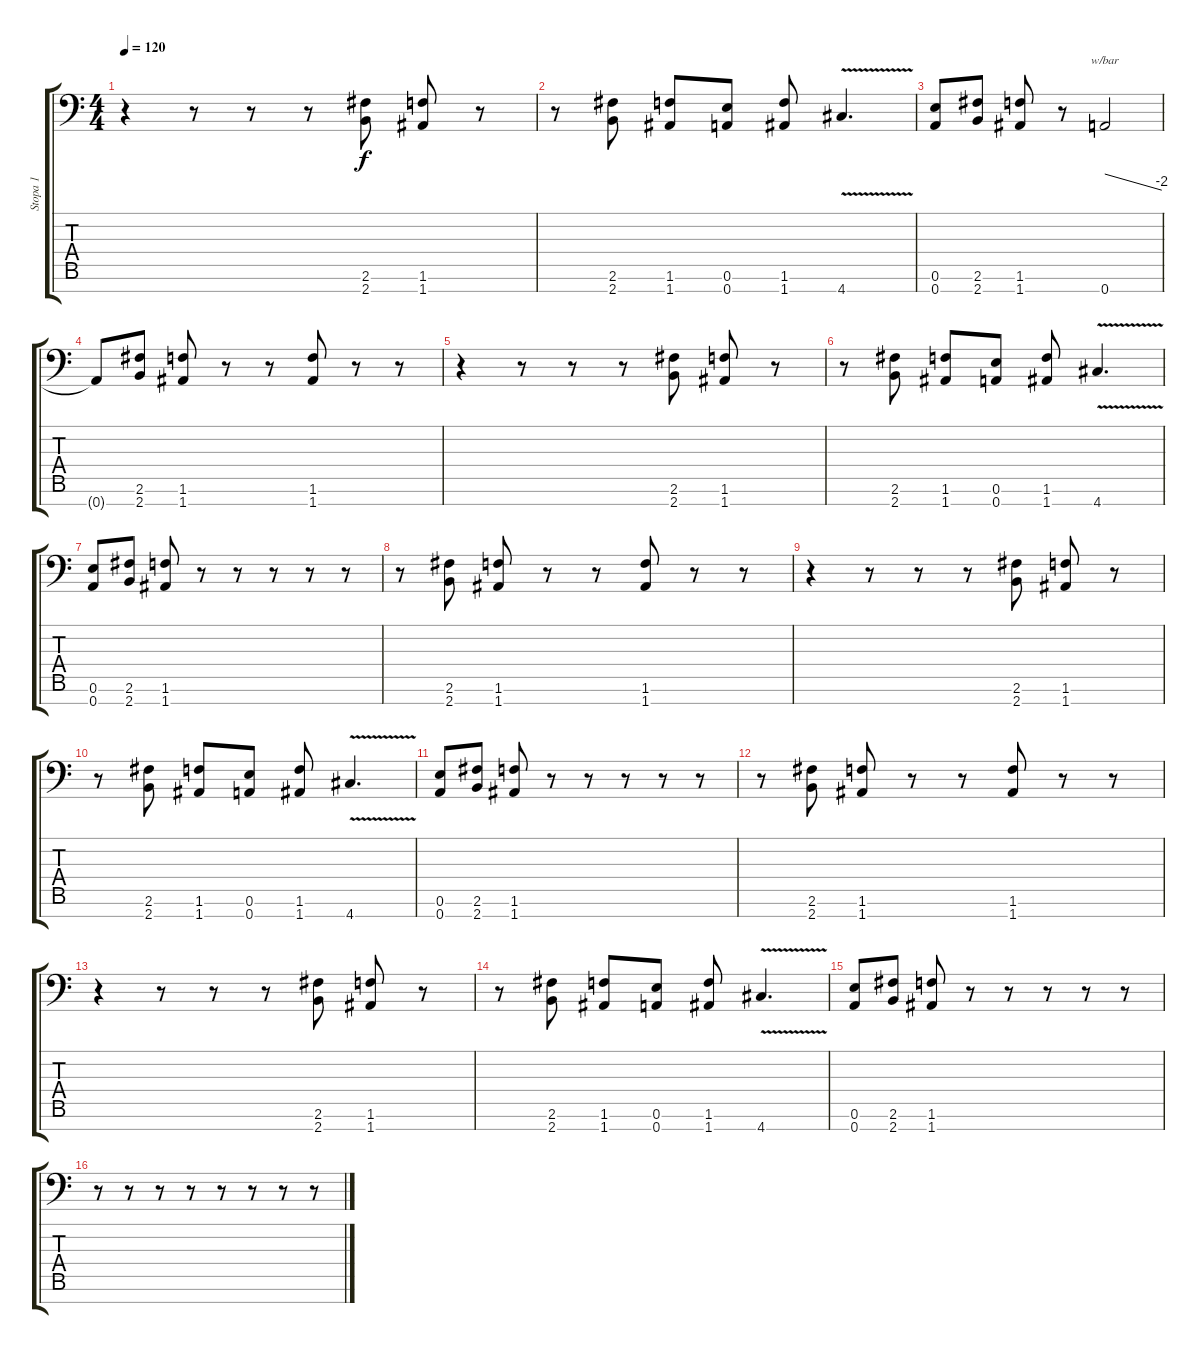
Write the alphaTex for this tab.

\track ("Stopa 1" "Stopa 1") {instrument distortionguitar}
\staff {score tabs}
\tuning (E4 B3 G3 D3 A2 E2 A1) {hide}
\ts (4 4)
\tempo 120
\clef f4
\ks c
r.4{dy f} r.8 r.8 r.8 (2.6 2.7).8 (1.6 1.7).8 r.8 |
r.8 (2.6 2.7).8 (1.6 1.7).8 (0.6 0.7).8 (1.6 1.7).8 4.7{v}.4{d} |
(0.6 0.7).8 (2.6 2.7).8 (1.6 1.7).8 r.8 0.7.2{tbe (dive default 0 0 60 -8)} |
0.7{t}.8 (2.6 2.7).8 (1.6 1.7).8 r.8 r.8 (1.6 1.7).8 r.8 r.8 |
r.4 r.8 r.8 r.8 (2.6 2.7).8 (1.6 1.7).8 r.8 |
r.8 (2.6 2.7).8 (1.6 1.7).8 (0.6 0.7).8 (1.6 1.7).8 4.7{v}.4{d} |
(0.6 0.7).8 (2.6 2.7).8 (1.6 1.7).8 r.8 r.8 r.8 r.8 r.8 |
r.8 (2.6 2.7).8 (1.6 1.7).8 r.8 r.8 (1.6 1.7).8 r.8 r.8 |
r.4 r.8 r.8 r.8 (2.6 2.7).8 (1.6 1.7).8 r.8 |
r.8 (2.6 2.7).8 (1.6 1.7).8 (0.6 0.7).8 (1.6 1.7).8 4.7{v}.4{d} |
(0.6 0.7).8 (2.6 2.7).8 (1.6 1.7).8 r.8 r.8 r.8 r.8 r.8 |
r.8 (2.6 2.7).8 (1.6 1.7).8 r.8 r.8 (1.6 1.7).8 r.8 r.8 |
r.4 r.8 r.8 r.8 (2.6 2.7).8 (1.6 1.7).8 r.8 |
r.8 (2.6 2.7).8 (1.6 1.7).8 (0.6 0.7).8 (1.6 1.7).8 4.7{v}.4{d} |
(0.6 0.7).8 (2.6 2.7).8 (1.6 1.7).8 r.8 r.8 r.8 r.8 r.8 |
r.8 r.8 r.8 r.8 r.8 r.8 r.8 r.8
